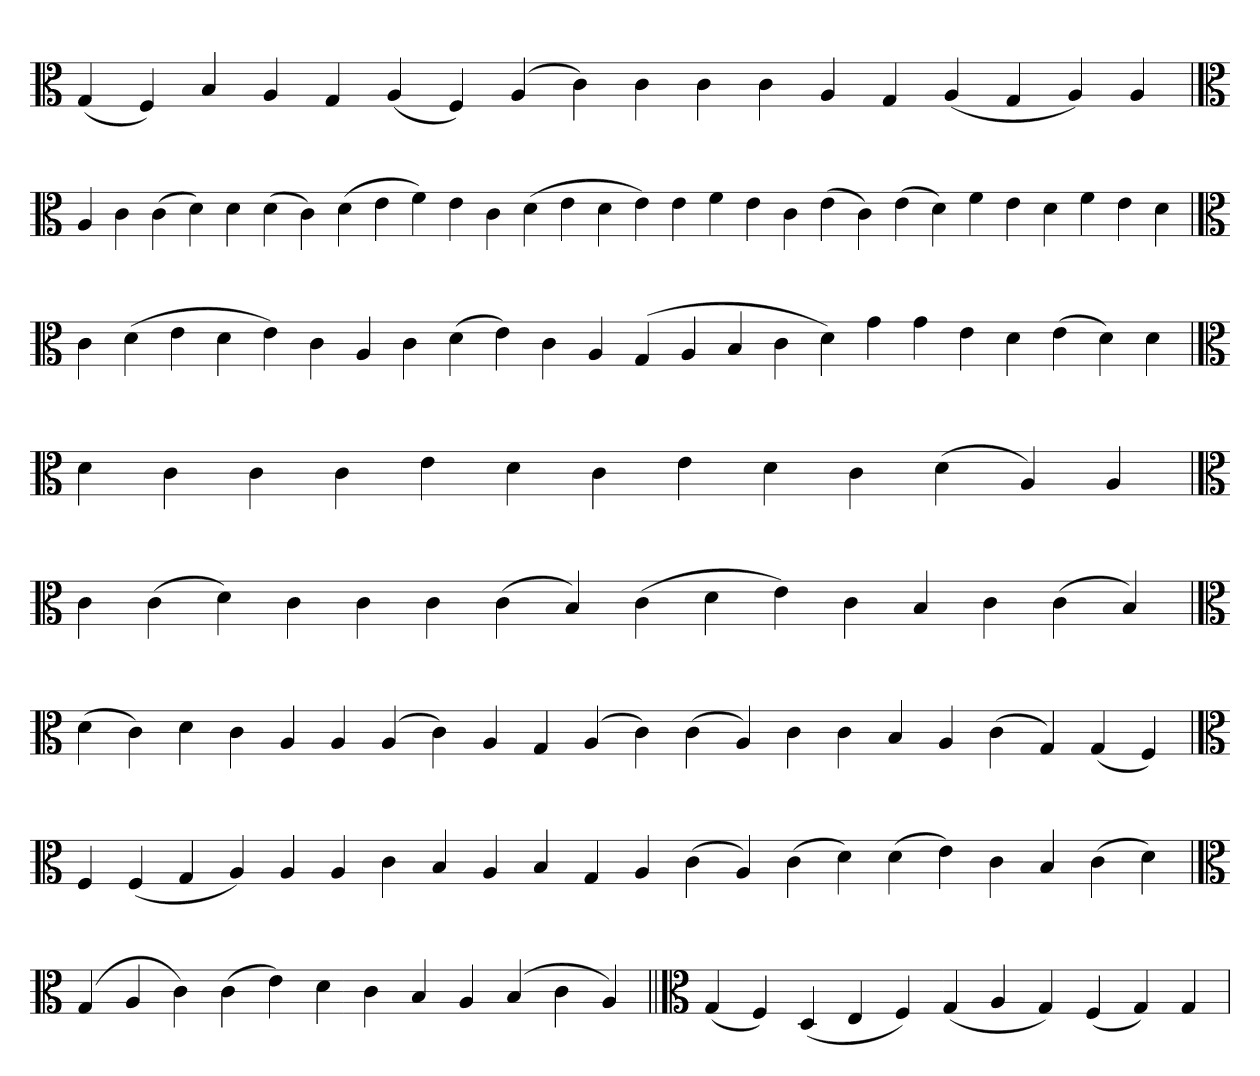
**kern
*part1
*staff1
*clefC3
=
(4G
4F)
4B
4A
4G
(4A
4F)
(4A
4c)
4c
4c
4c
4A
4G
(4A
4G
4A)
4A
='
*clefC3
4A
4c
(4c
4d)
4d
(4d
4c)
(4d
4e
4f)
4e
4c
(4d
4e
4d
4e)
4e
4f
4e
4c
(4e
4c)
(4e
4d)
4f
4e
4d
4f
4e
4d
=
*clefC3
4c
(4d
4e
4d
4e)
4c
4A
4c
(4d
4e)
4c
4A
(4G
4A
4B
4c
4d)
4g
4g
4e
4d
(4e
4d)
4d
=`
*clefC3
4d
4c
4c
4c
4e
4d
4c
4e
4d
4c
(4d
4A)
4A
=
*clefC3
4c
(4c
4d)
4c
4c
4c
(4c
4B)
(4c
4d
4e)
4c
4B
4c
(4c
4B)
=`
*clefC3
(4d
4c)
4d
4c
4A
4A
(4A
4c)
4A
4G
(4A
4c)
(4c
4A)
4c
4c
4B
4A
(4c
4G)
(4G
4F)
=
*clefC3
4F
(4F
4G
4A)
4A
4A
4c
4B
4A
4B
4G
4A
(4c
4A)
(4c
4d)
(4d
4e)
4c
4B
(4c
4d)
=`
*clefC3
(4G
4A
4c)
(4c
4e)
4d
4c
4B
4A
(4B
4c
4A)
=||
*clefC3
(4G
4F)
(4D
4E
4F)
(4G
4A
4G)
(4F
4G)
4G
='
*-
